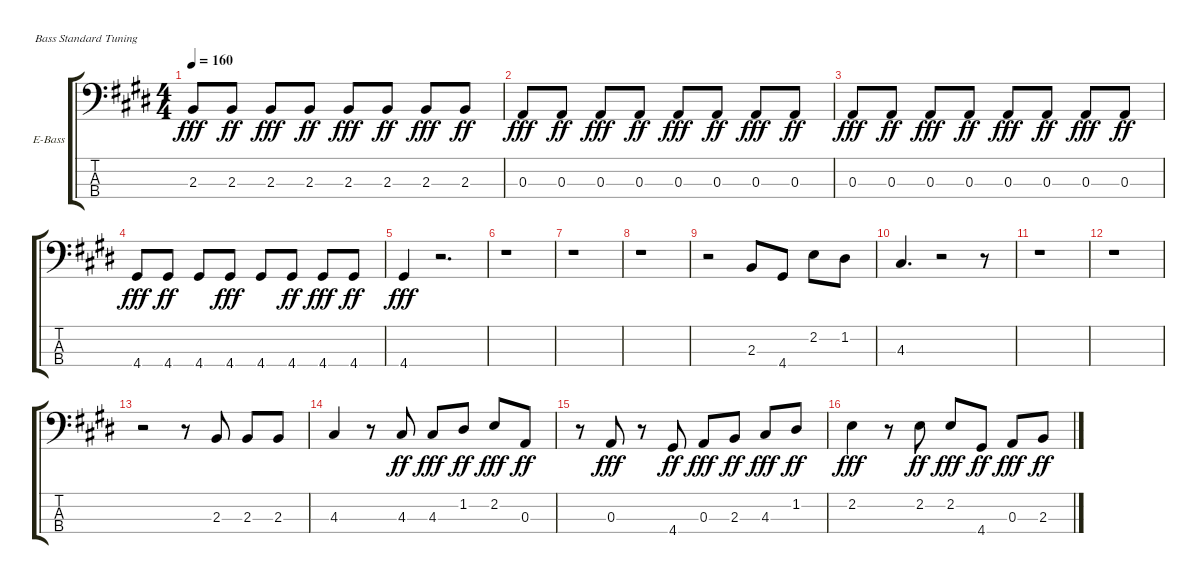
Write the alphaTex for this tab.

\bracketExtendMode groupsimilarinstruments
\firstSystemTrackNameOrientation horizontal
\otherSystemsTrackNameOrientation horizontal
\track ("Bass" "E-Bass") {instrument electricbasspick}
\staff {score tabs}
\tuning (G2 D2 A1 E1)
\ts (4 4)
\tempo 160
\clef f4
\ks e
2.3.8{dy fff} 2.3.8{dy ff} 2.3.8{dy fff} 2.3.8{dy ff} 2.3.8{dy fff} 2.3.8{dy ff} 2.3.8{dy fff} 2.3.8{dy ff} |
0.3.8{dy fff} 0.3.8{dy ff} 0.3.8{dy fff} 0.3.8{dy ff} 0.3.8{dy fff} 0.3.8{dy ff} 0.3.8{dy fff} 0.3.8{dy ff} |
0.3.8{dy fff} 0.3.8{dy ff} 0.3.8{dy fff} 0.3.8{dy ff} 0.3.8{dy fff} 0.3.8{dy ff} 0.3.8{dy fff} 0.3.8{dy ff} |
4.4.8{dy fff} 4.4.8{dy ff} 4.4.8 4.4.8{dy fff} 4.4.8 4.4.8{dy ff} 4.4.8{dy fff} 4.4.8{dy ff} |
4.4.4{dy fff} r.2{d} |
r.1 |
r.1 |
r.1 |
r.2 2.3.8 4.4.8 2.2.8 1.2.8 |
4.3.4{d} r.2 r.8 |
r.1 |
r.1 |
r.2 r.8 2.3.8 2.3.8 2.3.8 |
4.3.4 r.8 4.3.8{dy ff} 4.3.8{dy fff} 1.2.8{dy ff} 2.2.8{dy fff} 0.3.8{dy ff} |
r.8 0.3.8{dy fff} r.8 4.4.8{dy ff} 0.3.8{dy fff} 2.3.8{dy ff} 4.3.8{dy fff} 1.2.8{dy ff} |
2.2.4{dy fff} r.8 2.2.8{dy ff} 2.2.8{dy fff} 4.4.8{dy ff} 0.3.8{dy fff} 2.3.8{dy ff}
